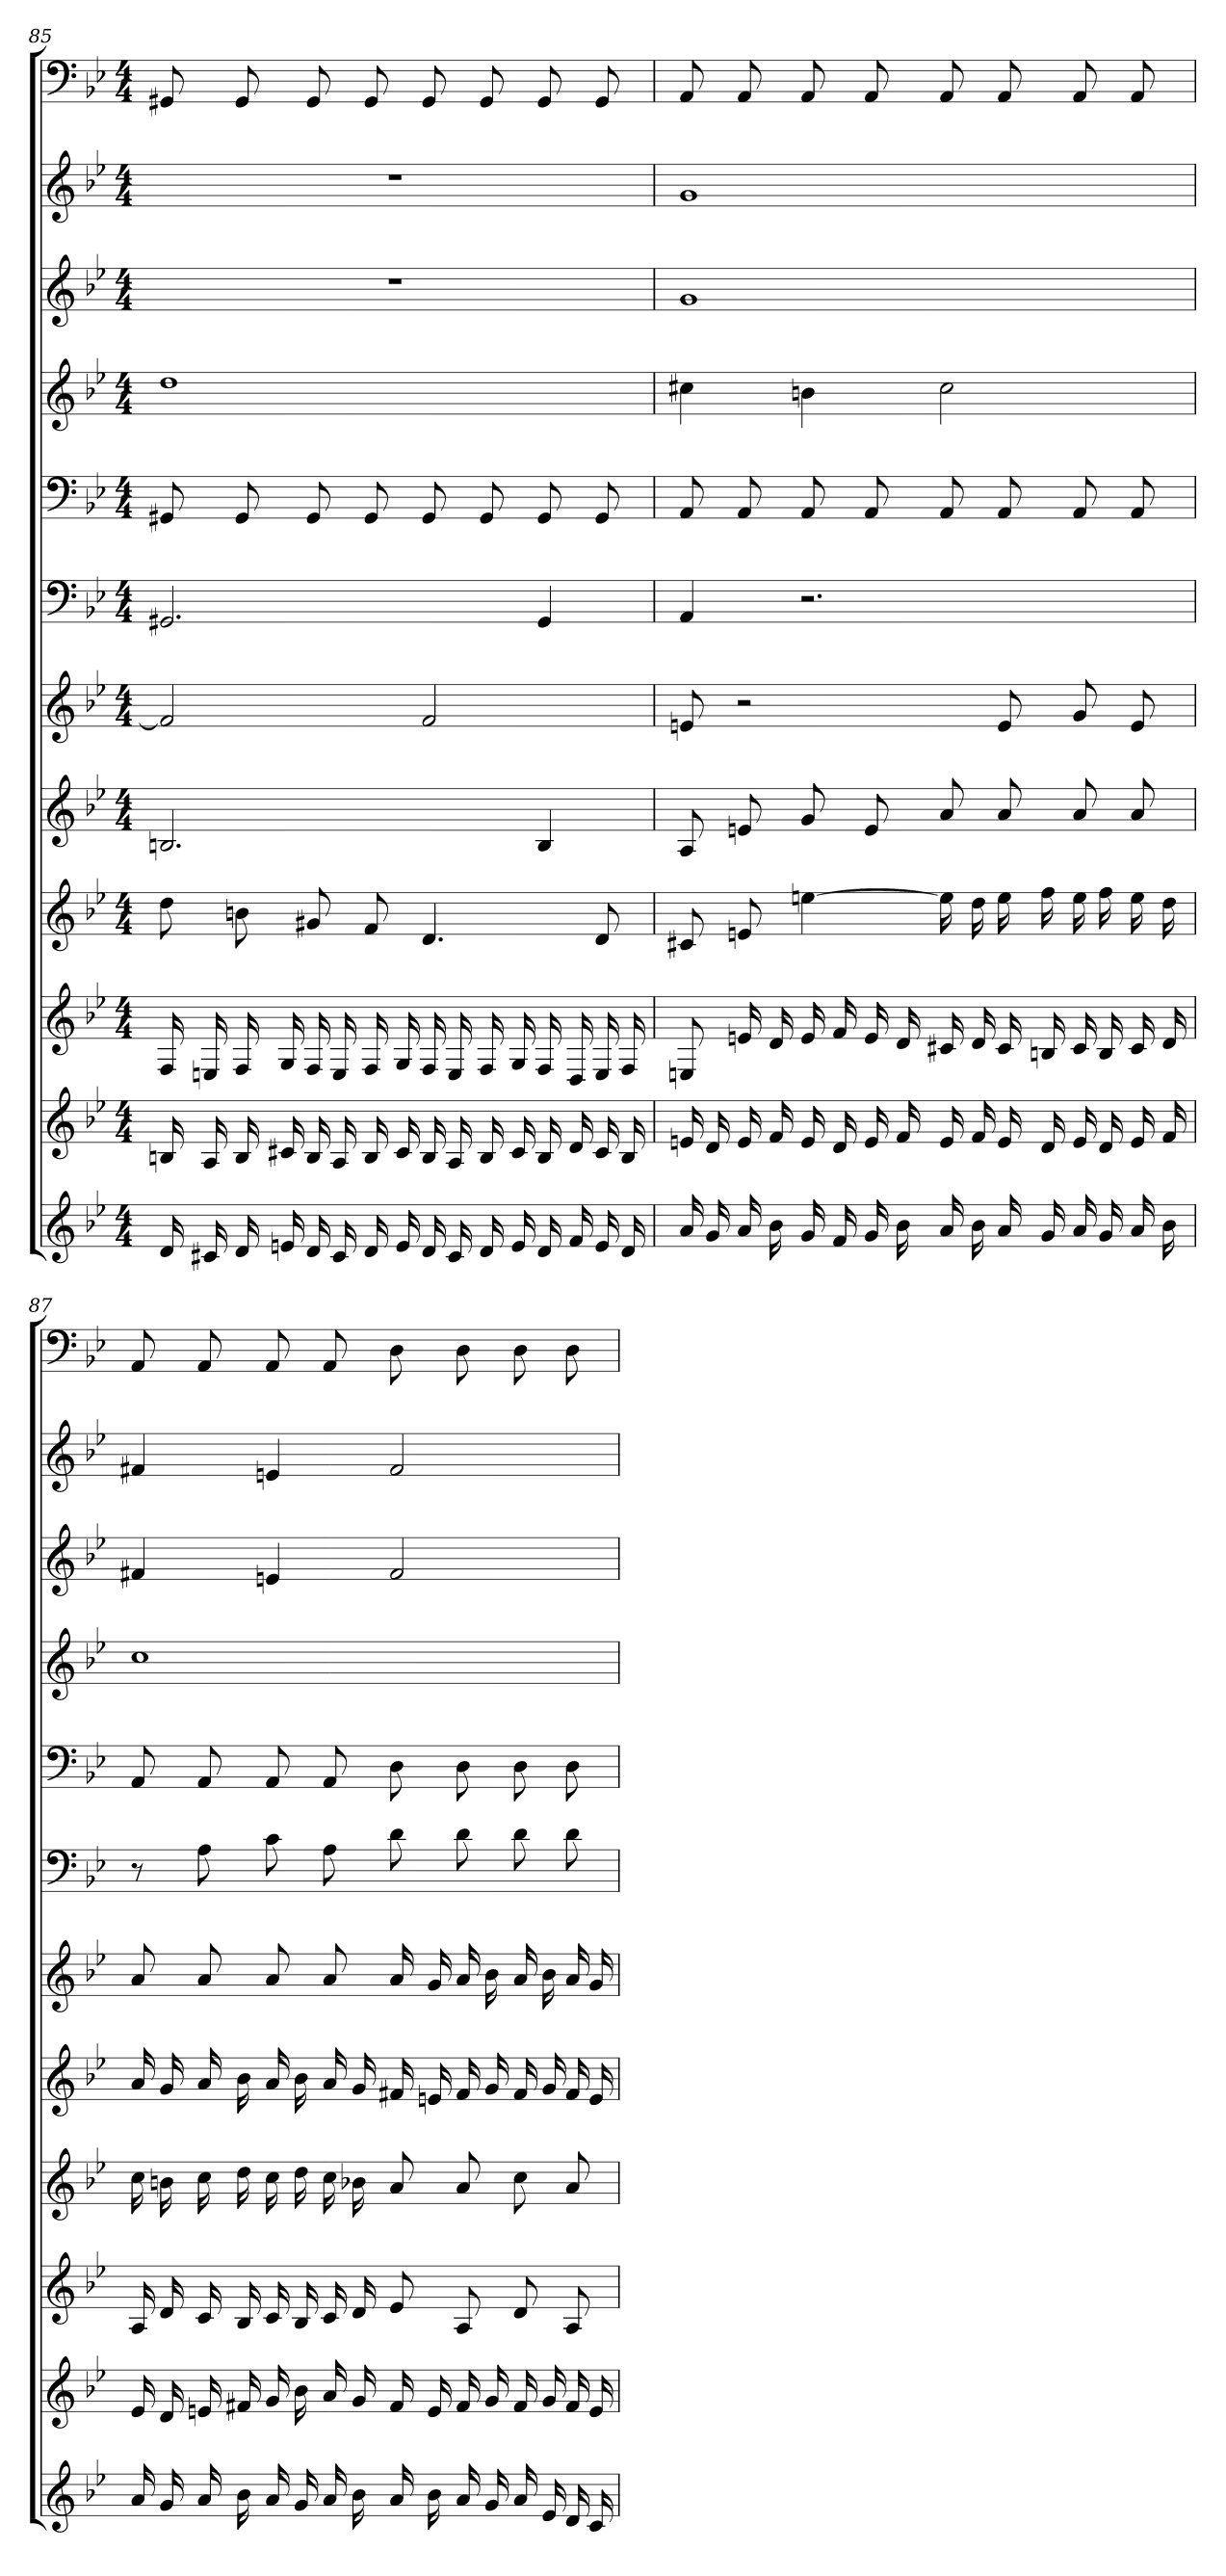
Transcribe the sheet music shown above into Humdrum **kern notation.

**kern	**kern	**kern	**kern	**kern	**kern	**kern	**kern	**kern	**kern	**kern	**kern
*part12	*part11	*part10	*part9	*part8	*part7	*part6	*part5	*part4	*part3	*part2	*part1
*staff12	*staff11	*staff10	*staff9	*staff8	*staff7	*staff6	*staff5	*staff4	*staff3	*staff2	*staff1
*clefG2	*clefG2	*clefG2	*clefG2	*clefG2	*clefG2	*clefF4	*clefF4	*clefG2	*clefG2	*clefG2	*clefF4
*k[b-e-]	*k[b-e-]	*k[b-e-]	*k[b-e-]	*k[b-e-]	*k[b-e-]	*k[b-e-]	*k[b-e-]	*k[b-e-]	*k[b-e-]	*k[b-e-]	*k[b-e-]
*g:	*g:	*g:	*g:	*g:	*g:	*g:	*g:	*g:	*g:	*g:	*g:
*M4/4	*M4/4	*M4/4	*M4/4	*M4/4	*M4/4	*M4/4	*M4/4	*M4/4	*M4/4	*M4/4	*M4/4
=85	=85	=85	=85	=85	=85	=85	=85	=85	=85	=85	=85
16d	16Bn	16F	8dd	2.Bn	2f]	2.GG#X	8GG#X	1dd	1r	1r	8GG#X
16c#X	16A	16En	.	.	.	.	.	.	.	.	.
16d	16B	16F	8bn	.	.	.	8GG#	.	.	.	8GG#
16en	16c#X	16G	.	.	.	.	.	.	.	.	.
16d	16B	16F	8g#X	.	.	.	8GG#	.	.	.	8GG#
16c#	16A	16E	.	.	.	.	.	.	.	.	.
16d	16B	16F	8f	.	.	.	8GG#	.	.	.	8GG#
16e	16c#	16G	.	.	.	.	.	.	.	.	.
16d	16B	16F	4.d	.	2f	.	8GG#	.	.	.	8GG#
16c#	16A	16E	.	.	.	.	.	.	.	.	.
16d	16B	16F	.	.	.	.	8GG#	.	.	.	8GG#
16e	16c#	16G	.	.	.	.	.	.	.	.	.
16d	16B	16F	.	4B	.	4GG#	8GG#	.	.	.	8GG#
16f	16d	16D	.	.	.	.	.	.	.	.	.
16e	16c#	16E	8d	.	.	.	8GG#	.	.	.	8GG#
16d	16B	16F	.	.	.	.	.	.	.	.	.
=86	=86	=86	=86	=86	=86	=86	=86	=86	=86	=86	=86
16a	16en	8En	8c#X	8A	8en	4AA	8AA	4cc#X	1g	1g	8AA
16g	16d	.	.	.	.	.	.	.	.	.	.
16a	16e	16en	8en	8en	2r	.	8AA	.	.	.	8AA
16b-	16f	16d	.	.	.	.	.	.	.	.	.
16g	16e	16e	[4een	8g	.	2.r	8AA	4bn	.	.	8AA
16f	16d	16f	.	.	.	.	.	.	.	.	.
16g	16e	16e	.	8e	.	.	8AA	.	.	.	8AA
16b-	16f	16d	.	.	.	.	.	.	.	.	.
16a	16e	16c#X	16ee]	8a	.	.	8AA	2cc#	.	.	8AA
16b-	16f	16d	16dd	.	.	.	.	.	.	.	.
16a	16e	16c#	16ee	8a	8e	.	8AA	.	.	.	8AA
16g	16d	16Bn	16ff	.	.	.	.	.	.	.	.
16a	16e	16c#	16ee	8a	8g	.	8AA	.	.	.	8AA
16g	16d	16B	16ff	.	.	.	.	.	.	.	.
16a	16e	16c#	16ee	8a	8e	.	8AA	.	.	.	8AA
16b-	16f	16d	16dd	.	.	.	.	.	.	.	.
=87	=87	=87	=87	=87	=87	=87	=87	=87	=87	=87	=87
16a	16e-	16A	16cc	16a	8a	8r	8AA	1cc	4f#X	4f#X	8AA
16g	16d	16d	16bn	16g	.	.	.	.	.	.	.
16a	16en	16c	16cc	16a	8a	8A	8AA	.	.	.	8AA
16b-	16f#X	16B-	16dd	16b-	.	.	.	.	.	.	.
16a	16g	16c	16cc	16a	8a	8c	8AA	.	4en	4en	8AA
16g	16b-	16B-	16dd	16b-	.	.	.	.	.	.	.
16a	16a	16c	16cc	16a	8a	8A	8AA	.	.	.	8AA
16b-	16g	16d	16b-X	16g	.	.	.	.	.	.	.
16a	16f#	8e-	8a	16f#X	16a	8d	8D	.	2f#	2f#	8D
16b-	16e	.	.	16en	16g	.	.	.	.	.	.
16a	16f#	8A	8a	16f#	16a	8d	8D	.	.	.	8D
16g	16g	.	.	16g	16b-	.	.	.	.	.	.
16a	16f#	8d	8cc	16f#	16a	8d	8D	.	.	.	8D
16e-	16g	.	.	16g	16b-	.	.	.	.	.	.
16d	16f#	8A	8a	16f#	16a	8d	8D	.	.	.	8D
16c	16e	.	.	16e	16g	.	.	.	.	.	.
=	=	=	=	=	=	=	=	=	=	=	=
*-	*-	*-	*-	*-	*-	*-	*-	*-	*-	*-	*-
